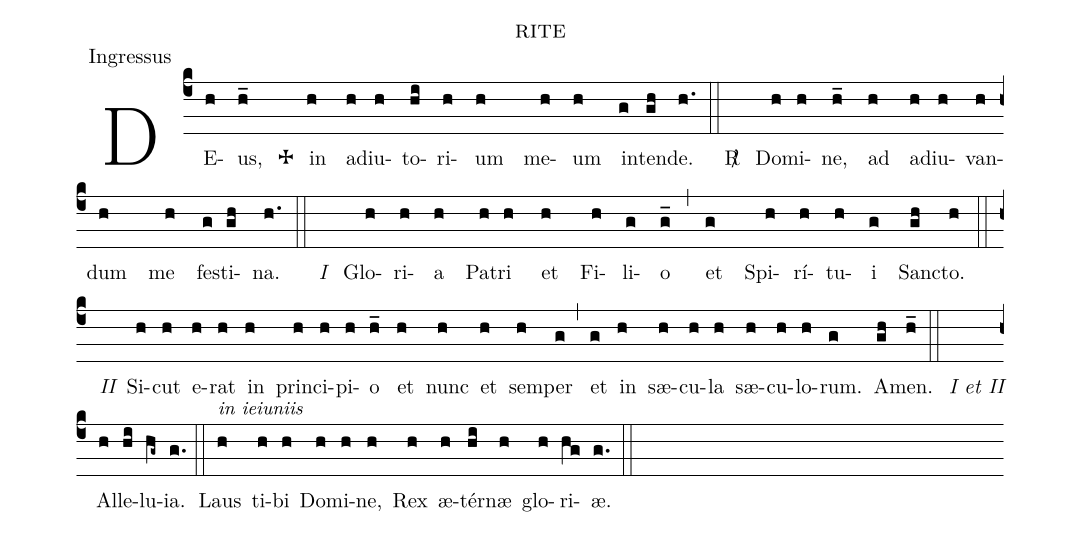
name:rite;
office-part:Ingressus;
%%
(c4) DE(h)us,(h_) <v>\grecross{}</v>() in(h) ad(h)iu(h)to(hi)ri(h)um(h) me(h)um(h) in(g)ten(gh)de.(h.) (::) <sp>R/</sp>() Do(h)mi(h)ne,(h_) ad(h) ad(h)iu(h)van(h)dum(h) me(h) fes(g)ti(gh)na.(h.) (::) <i>I</i>() Glo(h)ri(h)a(h) Pa(h)tri(h) et(h) Fi(h)li(g)o(g_) (,) et(g) Spi(h)rí(h)tu(h)i(g) San(gh)cto.(h) (::z) <i>II</i>() Si(h)cut(h) e(h)rat(h) in(h) prin(h)ci(h)pi(h)o(h_) et(h) nunc(h) et(h) sem(h)per(g) (,) et(g) in(h) sæ(h)cu(h)la(h) sæ(h)cu(h)lo(h)rum.(g) A(gh)men.(h_) (::) <i>I et II</i>() Al(h)le(hi)lu(hg~)ia.(g.) (::) Laus<alt>in ieiuniis</alt>(h) ti(h)bi(h) Do(h)mi(h)ne,(h) Rex(h) æ(h)tér(hi)næ(h) glo(h)ri(hg)æ.(g.) (::)
